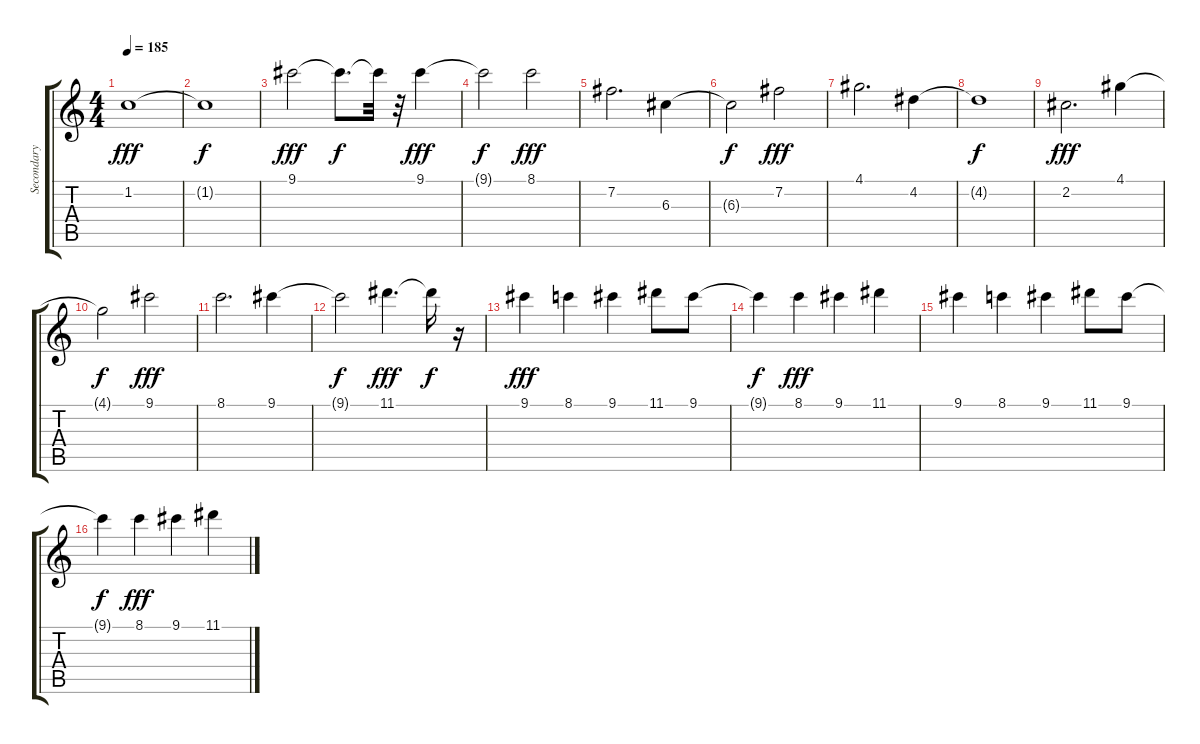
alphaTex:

\track ("Secondary" "Secondary") {instrument contrabass}
\staff {score tabs}
\tuning (E4 B3 G3 D3 A2 E2) {hide}
\ts (4 4)
\tempo 185
\clef g2
\ks c
1.2.1{dy fff} |
1.2{t}.1{dy f} |
9.1.2{dy fff} 9.1{t}.8{d dy f} 9.1{t}.32 r.32 9.1.4{dy fff} |
9.1{t}.2{dy f} 8.1.2{dy fff} |
7.2.2{d} 6.3.4 |
6.3{t}.2{dy f} 7.2.2{dy fff} |
4.1.2{d} 4.2.4 |
4.2{t}.1{dy f} |
2.2.2{d dy fff} 4.1.4 |
4.1{t}.2{dy f} 9.1.2{dy fff} |
8.1.2{d} 9.1.4 |
9.1{t}.2{dy f} 11.1.4{d dy fff} 11.1{t}.16{dy f} r.16 |
9.1.4{dy fff} 8.1.4 9.1.4 11.1.8 9.1.8 |
9.1{t}.4{dy f} 8.1.4{dy fff} 9.1.4 11.1.4 |
9.1.4 8.1.4 9.1.4 11.1.8 9.1.8 |
9.1{t}.4{dy f} 8.1.4{dy fff} 9.1.4 11.1.4
